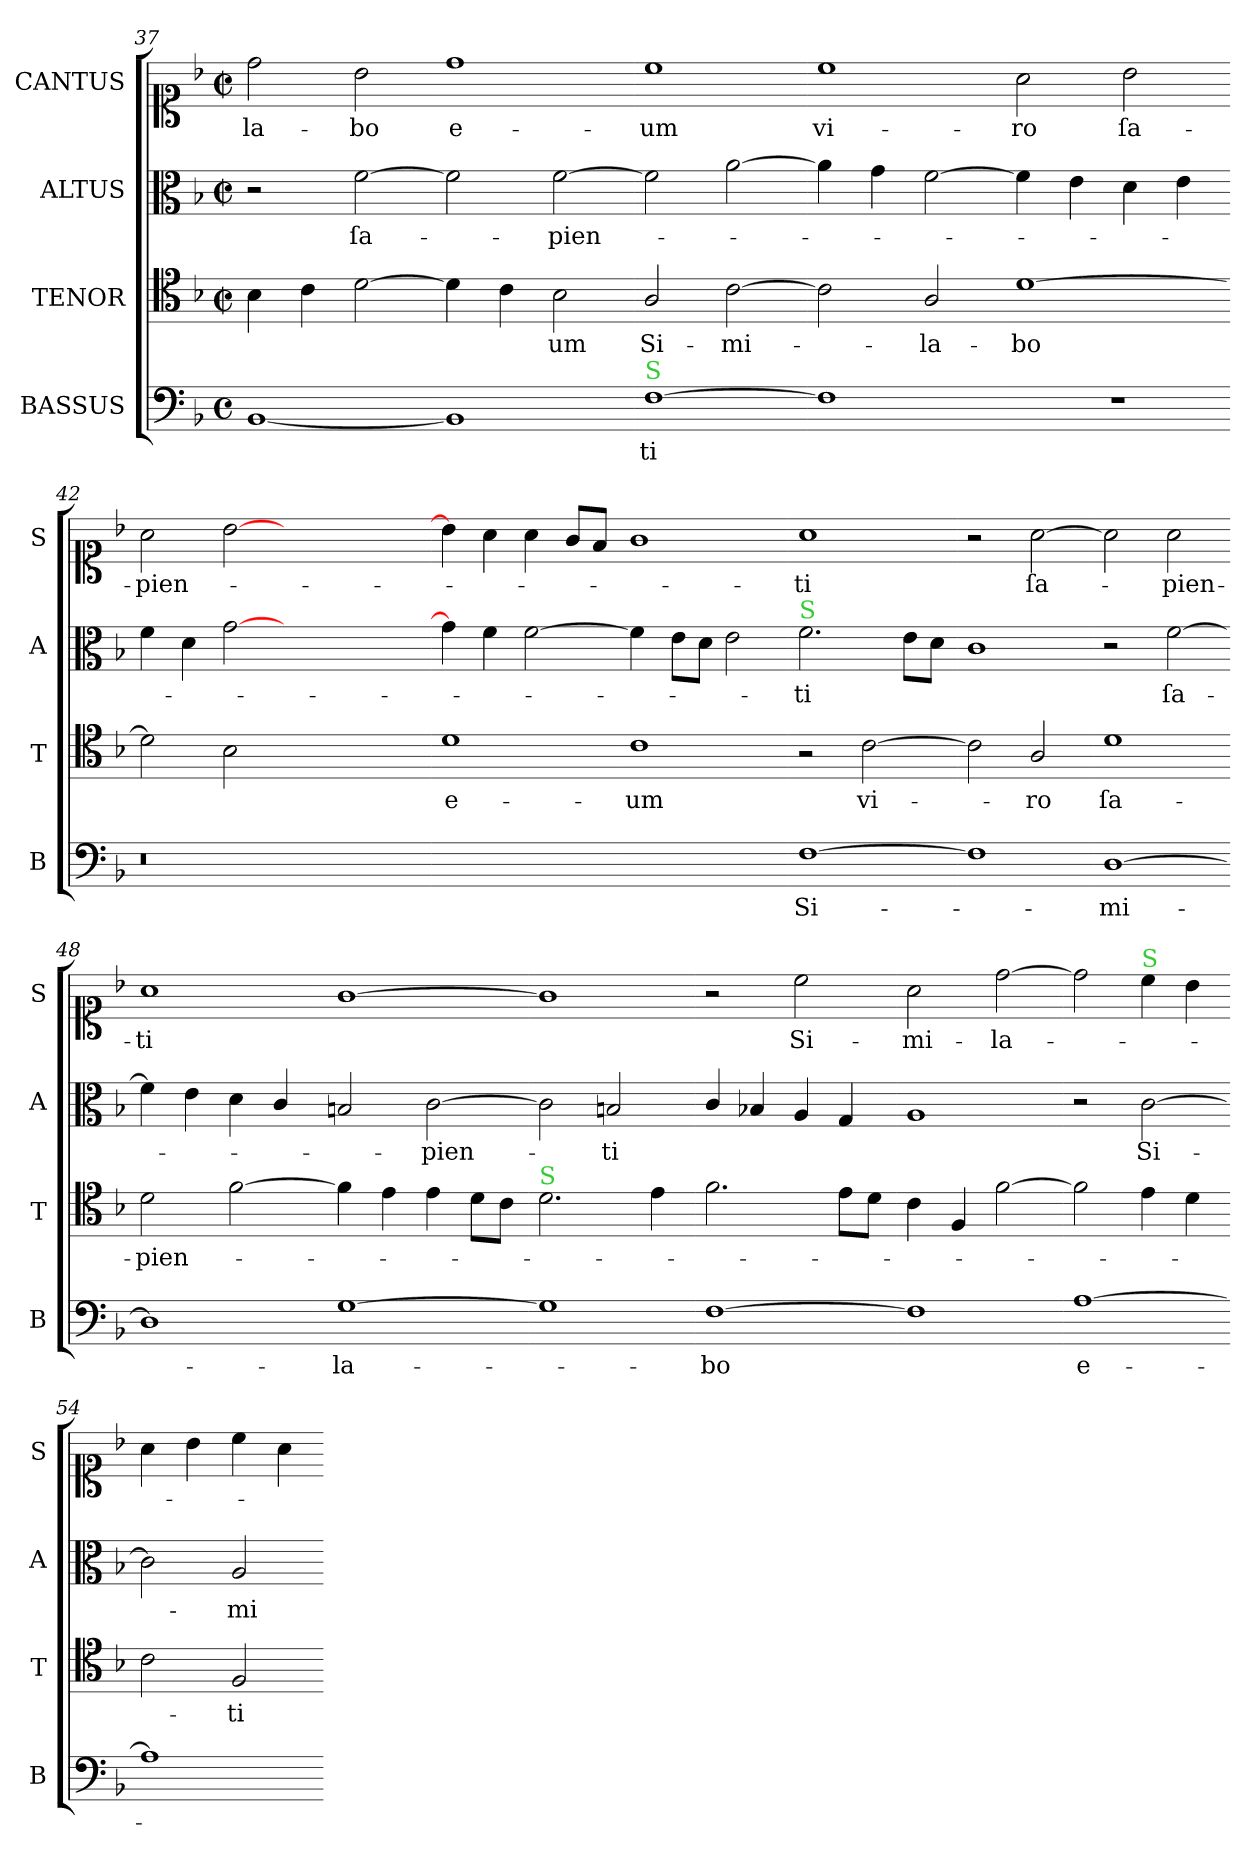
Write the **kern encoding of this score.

**kern	**text	**kern	**text	**kern	**text	**kern	**text
*part4	*part4	*part3	*part3	*part2	*part2	*part1	*part1
*staff4	*staff4	*staff3	*staff3	*staff2	*staff2	*staff1	*staff1
*I"BASSUS	*	*I"TENOR	*	*I"ALTUS	*	*I"CANTUS	*
*I'B	*	*I'T	*	*I'A	*	*I'S	*
*clefF4	*	*clefC4	*	*clefC3	*	*clefC1	*
*k[b-]	*	*k[b-]	*	*k[b-]	*	*k[b-]	*
*F:	*	*F:	*	*F:	*	*F:	*
*M2/2	*	*M2/2	*	*M2/2	*	*M2/2	*
*met(c)	*	*met(c|)	*	*met(c|)	*	*met(c|)	*
=37	=37	=37	=37	=37	=37	=37	=37
[1BB-	.	4B-\	.	2r	.	2dd\	-la-
.	.	4c\	.	.	.	.	.
.	.	[2d\	.	[2f\	ſa-	2b-\	-bo
=38-	=38-	=38-	=38-	=38-	=38-	=38-	=38-
1BB-]	.	4d\]	.	2f\]	.	1dd	e-
.	.	4c\	.	.	.	.	.
.	.	2B-\	-um	[2f\	-pien-	.	.
=39-	=39-	=39-	=39-	=39-	=39-	=39-	=39-
!LO:TX:a:color=limegreen:t=S	!	!	!	!	!	!	!
[1F	ti	2A/	Si-	2f\]	.	1cc	-um
.	.	[2c\	-mi-	[2a\	.	.	.
=40-	=40-	=40-	=40-	=40-	=40-	=40-	=40-
1F]	.	2c\]	.	4a\]	.	1cc	vi-
.	.	.	.	4g\	.	.	.
.	.	2A/	-la-	[2f\	.	.	.
=41-	=41-	=41-	=41-	=41-	=41-	=41-	=41-
1r	.	[1d	-bo	4f\]	.	2a\	-ro
.	.	.	.	4e\	.	.	.
.	.	.	.	4d\	.	2b-\	ſa-
.	.	.	.	4e\	.	.	.
=42-	=42-	=42-	=42-	=42-	=42-	=42-	=42-
0.r	.	2d]	.	4f\	.	2a\	-pien-
.	.	.	.	4d\	.	.	.
.	.	2B-\	.	[2g\	.	[2b-\	.
.	.	0ryy	.	0ryy	.	0ryy	.
=43-	=43-	=43-	=43-	=43-	=43-	=43-	=43-
1ryy	.	1d	-e-	4g\]	.	4b-\]	.
.	.	.	.	4f\	.	4a\	.
.	.	.	.	[2f\	.	4a\	.
.	.	.	.	.	.	8g/L	.
.	.	.	.	.	.	8f/J	.
=44-	=44-	=44-	=44-	=44-	=44-	=44-	=44-
1ryy	.	1c	-um	4f\]	.	1g	.
.	.	.	.	8e\L	.	.	.
.	.	.	.	8d\J	.	.	.
.	.	.	.	2e\	.	.	.
=45-	=45-	=45-	=45-	=45-	=45-	=45-	=45-
!	!	!	!	!LO:TX:a:color=limegreen:t=S	!	!	!
[1F	Si-	2r	.	2.f\	ti	1a	-ti
.	.	[2c\	vi-	.	.	.	.
.	.	.	.	8e\L	.	.	.
.	.	.	.	8d\J	.	.	.
=46-	=46-	=46-	=46-	=46-	=46-	=46-	=46-
1F]	.	2c\]	.	1c	.	2r	.
.	.	2A/	-ro	.	.	[2a\	ſa-
=47-	=47-	=47-	=47-	=47-	=47-	=47-	=47-
[1D	-mi-	1d	ſa-	2r	.	2a\]	.
.	.	.	.	[2f\	ſa-	2a\	-pien-
=48-	=48-	=48-	=48-	=48-	=48-	=48-	=48-
1D]	.	2d\	-pien-	4f\]	.	1a	-ti
.	.	.	.	4e\	.	.	.
.	.	[2f\	.	4d\	.	.	.
.	.	.	.	4c/	.	.	.
=49-	=49-	=49-	=49-	=49-	=49-	=49-	=49-
[1G	-la-	4f\]	.	2Bn/	.	[1g	.
.	.	4e\	.	.	.	.	.
.	.	4e\	.	[2c\	-pien-	.	.
.	.	8d\L	.	.	.	.	.
.	.	8c\J	.	.	.	.	.
=50-	=50-	=50-	=50-	=50-	=50-	=50-	=50-
!	!	!LO:TX:a:color=limegreen:t=S	!	!	!	!	!
1G]	.	2.d\	.	2c\]	.	1g]	.
.	.	.	.	2Bn/	-ti	.	.
.	.	4e\	.	.	.	.	.
=51-	=51-	=51-	=51-	=51-	=51-	=51-	=51-
[1F	-bo	2.f\	.	4c/	.	2r	.
.	.	.	.	4B-X/	.	.	.
.	.	.	.	4A/	.	2cc\	Si-
.	.	8e\L	.	4G/	.	.	.
.	.	8d\J	.	.	.	.	.
=52-	=52-	=52-	=52-	=52-	=52-	=52-	=52-
1F]	.	4c\	.	1A	.	2a\	-mi-
.	.	4F/	.	.	.	.	.
.	.	[2f\	.	.	.	[2dd\	-la-
=53-	=53-	=53-	=53-	=53-	=53-	=53-	=53-
[1A	e-	2f\]	.	2r	.	2dd\]	.
!	!	!	!	!	!	!LO:TX:a:color=limegreen:t=S	!
.	.	4e\	.	[2c\	Si-	4cc\	.
.	.	4d\	.	.	.	4b-\	.
=54-	=54-	=54-	=54-	=54-	=54-	=54-	=54-
1A]	.	2c\	.	2c\]	.	4a\	.
.	.	.	.	.	.	4b-\	.
.	.	2F/	-ti	2A/	-mi-	4cc\	.
.	.	.	.	.	.	4a\	.
=-	=-	=-	=-	=-	=-	=-	=-
*-	*-	*-	*-	*-	*-	*-	*-
